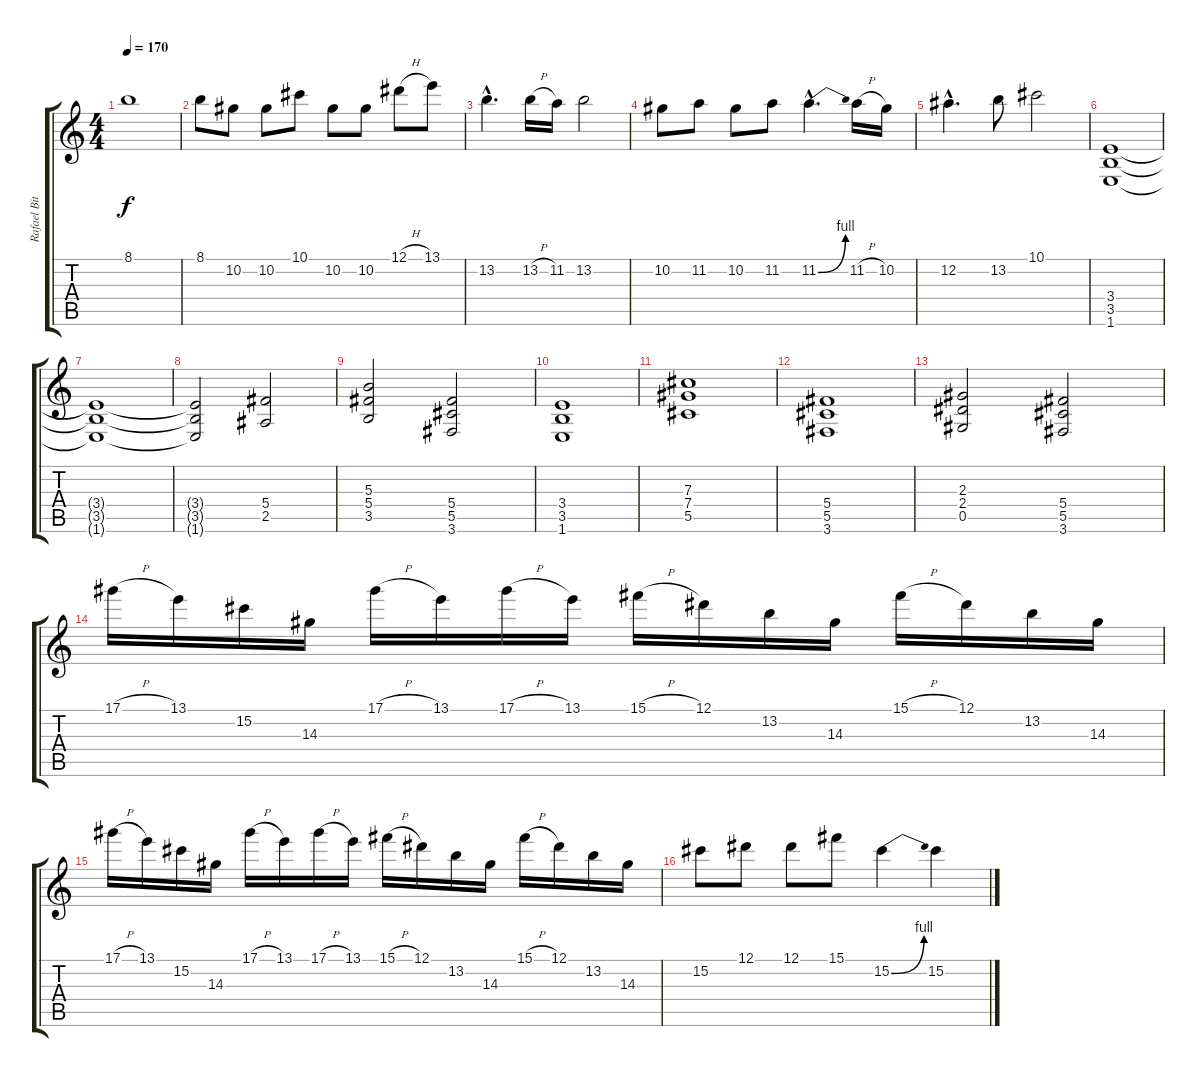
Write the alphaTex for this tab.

\track ("Rafael Bittencourt" "Rafael Bit") {instrument distortionguitar}
\staff {score tabs}
\tuning (Eb4 Bb3 Gb3 Db3 Ab2 Eb2) {hide}
\ts (4 4)
\tempo 170
\clef g2
\ks c
8.1.1{dy f} |
8.1.8 10.2.8 10.2.8 10.1.8 10.2.8 10.2.8 12.1{h}.8 13.1.8 |
13.2{hac}.4{d} 13.2{h}.16 11.2.16 13.2.2 |
10.2.8 11.2.8 10.2.8 11.2.8 11.2{be (bend 0 0 60 4) hac}.4{d} 11.2{h}.16 10.2.16 |
12.2{hac}.4{d} 13.2.8 10.1.2 |
(3.4 3.5 1.6).1 |
(3.4{t} 3.5{t} 1.6{t}).1 |
(3.4{t} 3.5{t} 1.6{t}).2 (5.4 2.5).2 |
(5.3 5.4 3.5).2 (5.4 5.5 3.6).2 |
(3.4 3.5 1.6).1 |
(7.3 7.4 5.5).1 |
(5.4 5.5 3.6).1 |
(2.3 2.4 0.5).2 (5.4 5.5 3.6).2 |
17.1{h}.16 13.1.16 15.2.16 14.3.16 17.1{h}.16 13.1.16 17.1{h}.16 13.1.16 15.1{h}.16 12.1.16 13.2.16 14.3.16 15.1{h}.16 12.1.16 13.2.16 14.3.16 |
17.1{h}.16 13.1.16 15.2.16 14.3.16 17.1{h}.16 13.1.16 17.1{h}.16 13.1.16 15.1{h}.16 12.1.16 13.2.16 14.3.16 15.1{h}.16 12.1.16 13.2.16 14.3.16 |
15.2.8 12.1.8 12.1.8 15.1.8 15.2{be (bend 0 0 60 4)}.4 15.2.4
